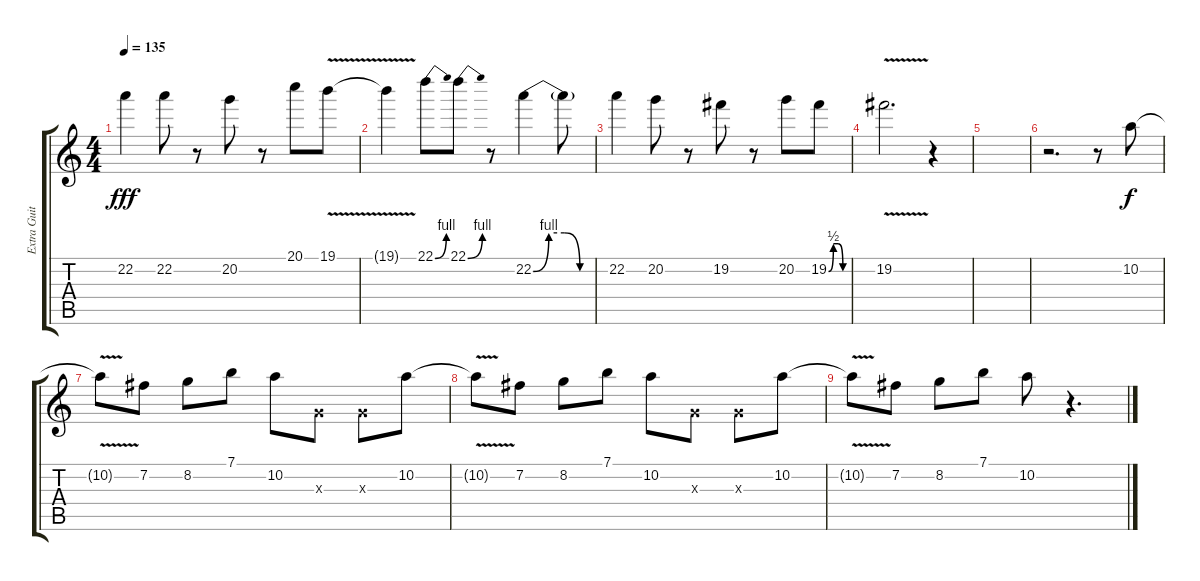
\track ("Extra Guitar " "Extra Guit") {instrument distortionguitar}
\staff {score tabs}
\tuning (E4 B3 G3 D3 A2 E2) {hide}
\ts (4 4)
\tempo 135
\clef g2
\ks c
22.2{t}.4{dy fff} 22.2.8 r.8 20.2.8 r.8 20.1.8 19.1{v}.8 |
19.1{v t}.4 22.1{be (bend 0 0 60 4)}.8 22.1{be (bend 0 0 60 4)}.8 r.8 22.2{be (custom 0 0 15 4 30 4 45 0 60 0)}.4 22.2{t}.8 |
22.2.4 20.2.8 r.8 19.2.8 r.8 20.2.8 19.2{be (custom 0 0 15 2 30 2 45 0 60 0)}.8 |
19.2{v}.2{d} r.4 |
|
r.2{d} r.8 10.2.8{dy f} |
10.2{v t}.8 7.2.8 8.2.8 7.1.8 10.2.8 0.3{x}.8 0.3{x}.8 10.2.8 |
10.2{v t}.8 7.2.8 8.2.8 7.1.8 10.2.8 0.3{x}.8 0.3{x}.8 10.2.8 |
10.2{v t}.8 7.2.8 8.2.8 7.1.8 10.2.8 r.4{d}
